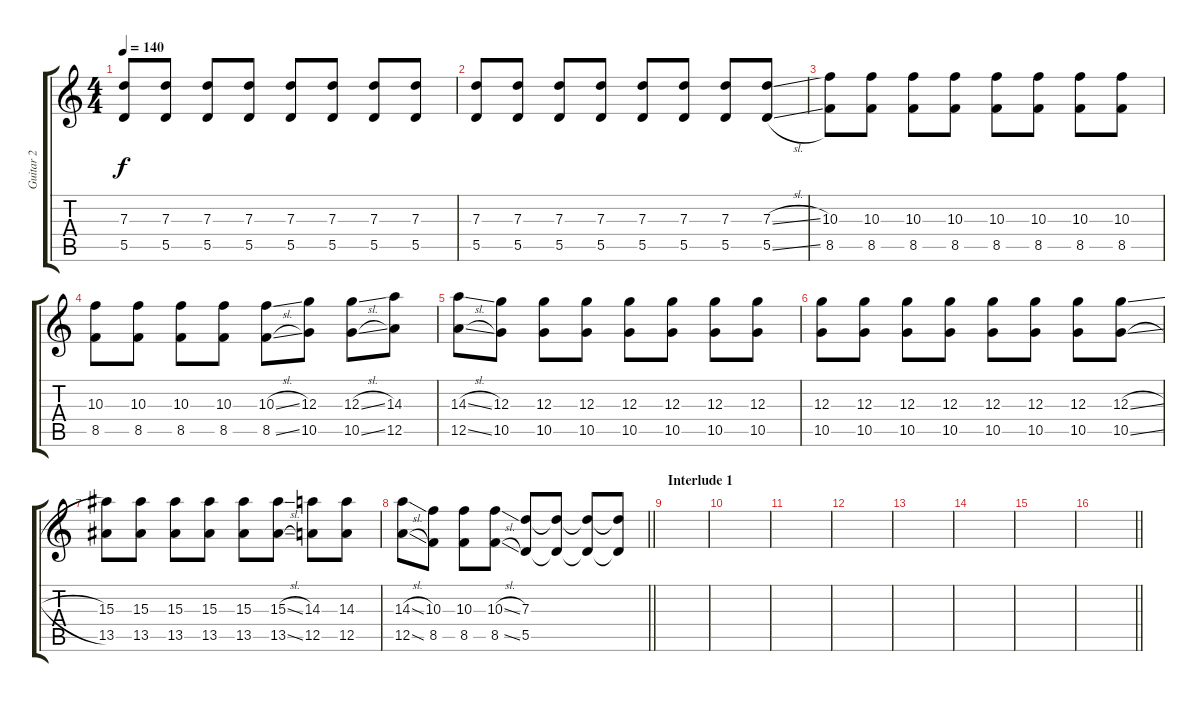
\track ("Guitar 2" "Guitar 2") {instrument distortionguitar}
\staff {score tabs}
\tuning (E4 B3 G3 D3 A2 D2) {hide}
\ts (4 4)
\tempo 140
\clef g2
\ks c
(7.3 5.5).8{dy f} (7.3 5.5).8 (7.3 5.5).8 (7.3 5.5).8 (7.3 5.5).8 (7.3 5.5).8 (7.3 5.5).8 (7.3 5.5).8 |
(7.3 5.5).8 (7.3 5.5).8 (7.3 5.5).8 (7.3 5.5).8 (7.3 5.5).8 (7.3 5.5).8 (7.3 5.5).8 (7.3{sl} 5.5{sl}).8 |
(10.3 8.5).8 (10.3 8.5).8 (10.3 8.5).8 (10.3 8.5).8 (10.3 8.5).8 (10.3 8.5).8 (10.3 8.5).8 (10.3 8.5).8 |
(10.3 8.5).8 (10.3 8.5).8 (10.3 8.5).8 (10.3 8.5).8 (10.3{sl} 8.5{sl}).8 (12.3 10.5).8 (12.3{sl} 10.5{sl}).8 (14.3 12.5).8 |
(14.3{sl} 12.5{sl}).8 (12.3 10.5).8 (12.3 10.5).8 (12.3 10.5).8 (12.3 10.5).8 (12.3 10.5).8 (12.3 10.5).8 (12.3 10.5).8 |
(12.3 10.5).8 (12.3 10.5).8 (12.3 10.5).8 (12.3 10.5).8 (12.3 10.5).8 (12.3 10.5).8 (12.3 10.5).8 (12.3{sl} 10.5{sl}).8 |
(15.3 13.5).8 (15.3 13.5).8 (15.3 13.5).8 (15.3 13.5).8 (15.3 13.5).8 (15.3{sl} 13.5{sl}).8 (14.3 12.5).8 (14.3 12.5).8 |
\barLineRight lightlight
(14.3{sl} 12.5{sl}).8 (10.3 8.5).8 (10.3 8.5).8 (10.3{sl} 8.5{sl}).8 (7.3 5.5).8 (7.3{t} 5.5{t}).8 (7.3{t} 5.5{t}).8 (7.3{t} 5.5{t}).8 |
\section ("" "Interlude 1")
|
|
|
|
|
|
|
\barLineRight lightlight
